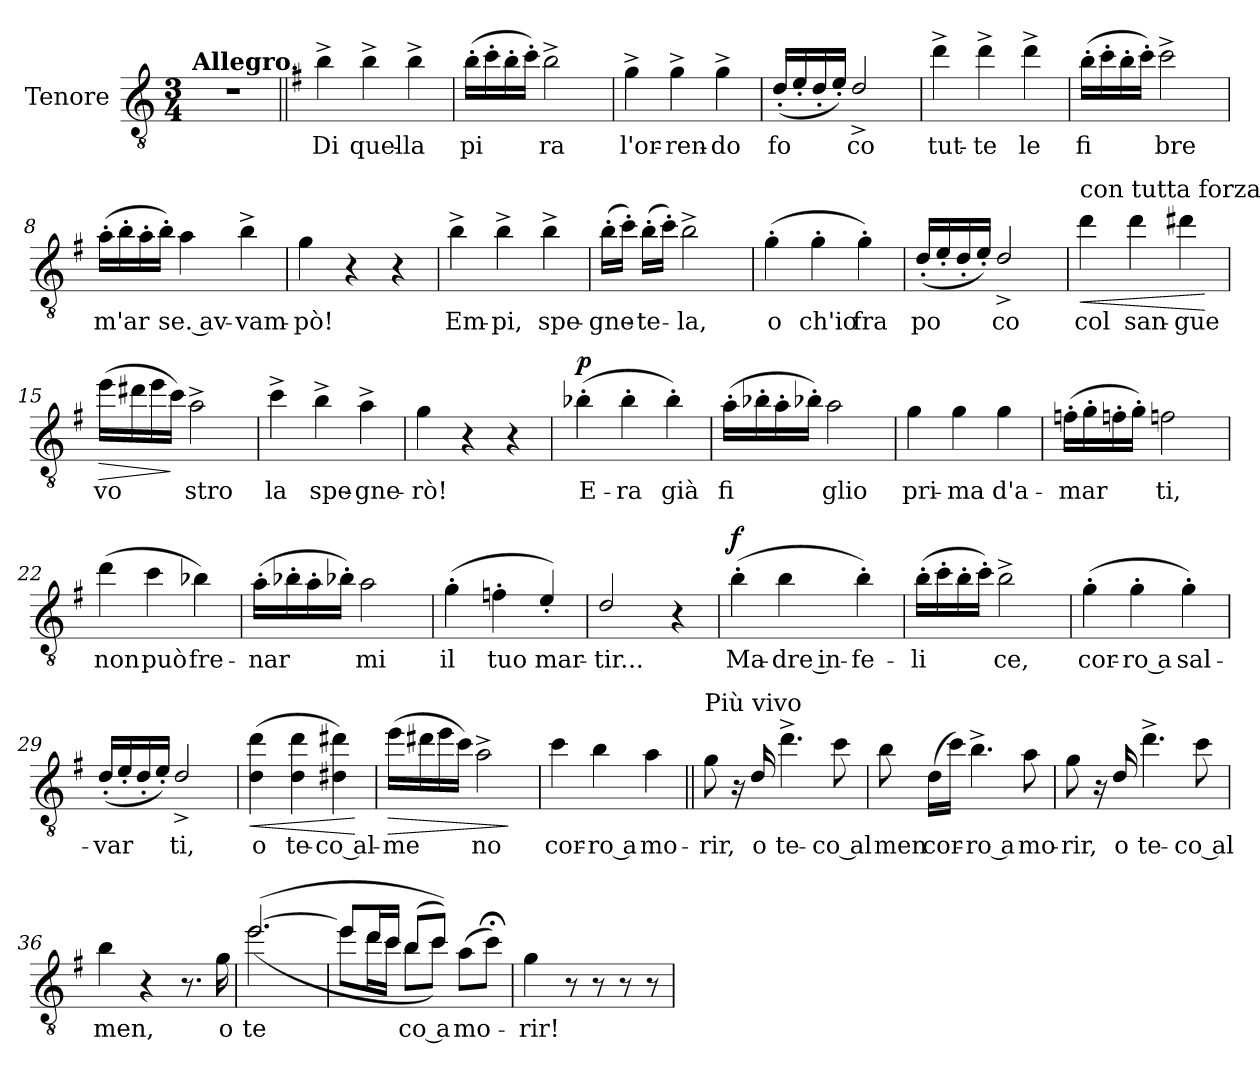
**kern	**text	**dynam
*part1	*part1	*part1
*staff1	*staff1	*staff1
*I"Tenore	*	*
*clefGv2	*	*
*ITrd4c7	*	*
*k[b-]	*	*
*M3/4	*	*
=1	=1	=1
!LO:TX:a:B:t=Allegro.	!	!
2.r	.	.
=2||	=2||	=2||
*k[]	*	*
4e^\	Di	.
4e^\	quel-	.
4e^\	la	.
!!LO:LB:g=z
=3	=3	=3
(16e'\LL	pi	.
16f'\	.	.
16e'\	.	.
16f'\JJ)	.	.
2e^\	ra	.
=4	=4	=4
4c^\	l'or-	.
4c^\	ren-	.
4c^\	do	.
=5	=5	=5
(16G'/LL	fo	.
16A'/	.	.
16G'/	.	.
16A'/JJ)	.	.
2G^/	co	.
=6	=6	=6
4g^\	tut-	.
4g^\	te	.
4g^\	le	.
!!LO:LB:g=z
=7	=7	=7
(16e'\LL	fi	.
16f'\	.	.
16e'\	.	.
16f'\JJ)	.	.
2f^\	bre	.
=8	=8	=8
(16d'\LL	m'ar	.
16e'\	.	.
16d'\	.	.
16e'\JJ)	.	.
4d\	se. av-	.
4e^\	vam-	.
=9	=9	=9
4c\	pò!	.
4r	.	.
4r	.	.
=10	=10	=10
4e^\	Em-	.
4e^\	pi,	.
4e^\	spe-	.
!!LO:PB:g=z
=11	=11	=11
(16e'\LL	gne-	.
16f'\JJ)	.	.
(16e'\LL	-te-	.
16f'\JJ)	.	.
2e^\	-la,	.
=12	=12	=12
(4c'\	o	.
4c'\	ch'io	.
4c'\)	fra	.
=13	=13	=13
(16G'/LL	po	.
16A'/	.	.
16G'/	.	.
16A'/JJ)	.	.
2G^/	co	.
=14	=14	=14
!LO:TX:a:t=con tutta forza	!	!
!	!	!LO:HP:b
4g\	col	<
4g\	san-	.
4g#X\	gue	.
.	.	[
!!LO:LB:g=z
=15	=15	=15
!	!	!LO:HP:b
(16a\LL	vo	>
16g#X\	.	.
16a\	.	.
16f\JJ)	.	]
2d^\	stro	.
=16	=16	=16
4f^\	la	.
4e^\	spe-	.
4d^\	gne-	.
=17	=17	=17
4c\	rò!	.
4r	.	.
4r	.	.
=18	=18	=18
!	!	!LO:DY:a
(4e-X'\	E-	p
4e-'\	ra	.
4e-'\)	già	.
!!LO:LB:g=z
=19	=19	=19
(16d'\LL	fi	.
16e-X'\	.	.
16d'\	.	.
16e-X'\JJ)	.	.
2d\	glio	.
=20	=20	=20
4c\	pri-	.
4c\	ma	.
4c\	d'a-	.
=21	=21	=21
(16B-X'\LL	mar	.
16c'\	.	.
16B-X'\	.	.
16c'\JJ)	.	.
2B-X\	ti,	.
=22	=22	=22
(4g\	non	.
4f\	può	.
4e-X\)	fre-	.
!!LO:PB:g=z
=23	=23	=23
(16d'\LL	nar	.
16e-X'\	.	.
16d'\	.	.
16e-X'\JJ)	.	.
2d\	mi	.
=24	=24	=24
(4c'\	il	.
4B-X'\	tuo	.
4A'/)	mar-	.
=25	=25	=25
2G/	tir...	.
4r	.	.
=26	=26	=26
!	!	!LO:DY:a
(4e'\	Ma-	f
4e\	dre in-	.
4e'\)	fe-	.
!!LO:LB:g=z
=27	=27	=27
(16e'\LL	li	.
16f'\	.	.
16e'\	.	.
16f'\JJ)	.	.
2e^\	ce,	.
=28	=28	=28
(4c'\	cor-	.
4c'\	ro a	.
4c'\)	sal-	.
=29	=29	=29
(16G'/LL	var	.
16A'/	.	.
16G'/	.	.
16A'/JJ)	.	.
2G^/	ti,	.
=30	=30	=30
!	!	!LO:HP:b
(4G\ 4g\	o	<
4G\ 4g\	te-	.
4G#X\ 4g#X\)	co al-	.
.	.	[
!!LO:LB:g=z
=31	=31	=31
!	!	!LO:HP:b
(16a\LL	me	>
16g#X\	.	.
16a\	.	.
16f\JJ)	.	.
2d^\	no	.
.	.	]
=32	=32	=32
4f\	cor-	.
4e\	ro a	.
4d\	mo-	.
=33||	=33||	=33||
!LO:TX:a:t=Più vivo	!	!
8c\	rir,	.
16r	.	.
16G/	o	.
4.g^\	te-	.
8f\	co al	.
=34	=34	=34
8e\	men	.
(16G\LL	cor-	.
16f\JJ)	.	.
4.e^\	ro a	.
8d\	mo-	.
!!LO:PB:g=z
=35	=35	=35
8c\	rir,	.
16r	.	.
16G/	o	.
4.g^\	te-	.
8f\	co al	.
=36	=36	=36
4e\	men,	.
4r	.	.
8.r	.	.
16c\	o	.
=37	=37	=37
*^	*	*
([2.a/	(2.a\	te	.
=38	=38	=38	=38
8a/L]	8a\L	.	.
16g/L	16g\L	.	.
16f/JJ	16f\JJ	.	.
(8e/L	8e\L	co a	.
8f/J))	8f\J)	.	.
(>8d\L	4ryy	mo-	.
8f;<\J)	.	.	.
*v	*v	*	*
!!LO:LB:g=z
=39	=39	=39
4c\	-rir!	.
8r	.	.
8r	.	.
8r	.	.
8r	.	.
=	=	=
*-	*-	*-
